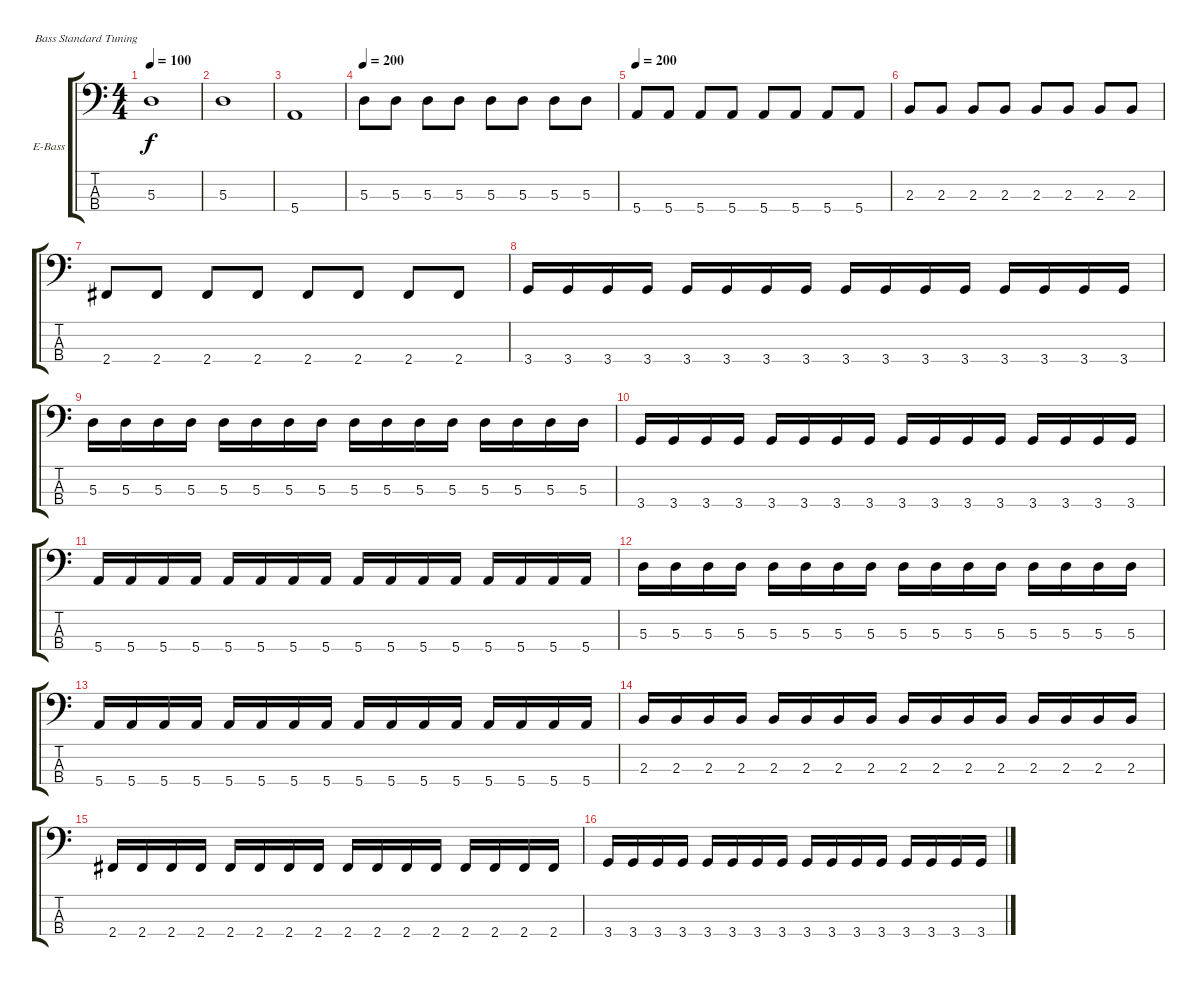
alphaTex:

\bracketExtendMode groupsimilarinstruments
\firstSystemTrackNameOrientation horizontal
\otherSystemsTrackNameOrientation horizontal
\track ("Basse" "E-Bass") {instrument electricbassfinger}
\staff {score tabs}
\tuning (G2 D2 A1 E1)
\ts (4 4)
\tempo 100
\clef f4
\ks c
5.3.1{dy f} |
5.3.1 |
5.4.1 |
\tempo 200
5.3.8 5.3.8 5.3.8 5.3.8 5.3.8 5.3.8 5.3.8 5.3.8 |
\tempo 200
5.4.8 5.4.8 5.4.8 5.4.8 5.4.8 5.4.8 5.4.8 5.4.8 |
2.3.8 2.3.8 2.3.8 2.3.8 2.3.8 2.3.8 2.3.8 2.3.8 |
2.4.8 2.4.8 2.4.8 2.4.8 2.4.8 2.4.8 2.4.8 2.4.8 |
3.4.16 3.4.16 3.4.16 3.4.16 3.4.16 3.4.16 3.4.16 3.4.16 3.4.16 3.4.16 3.4.16 3.4.16 3.4.16 3.4.16 3.4.16 3.4.16 |
5.3.16 5.3.16 5.3.16 5.3.16 5.3.16 5.3.16 5.3.16 5.3.16 5.3.16 5.3.16 5.3.16 5.3.16 5.3.16 5.3.16 5.3.16 5.3.16 |
3.4.16 3.4.16 3.4.16 3.4.16 3.4.16 3.4.16 3.4.16 3.4.16 3.4.16 3.4.16 3.4.16 3.4.16 3.4.16 3.4.16 3.4.16 3.4.16 |
5.4.16 5.4.16 5.4.16 5.4.16 5.4.16 5.4.16 5.4.16 5.4.16 5.4.16 5.4.16 5.4.16 5.4.16 5.4.16 5.4.16 5.4.16 5.4.16 |
5.3.16 5.3.16 5.3.16 5.3.16 5.3.16 5.3.16 5.3.16 5.3.16 5.3.16 5.3.16 5.3.16 5.3.16 5.3.16 5.3.16 5.3.16 5.3.16 |
5.4.16 5.4.16 5.4.16 5.4.16 5.4.16 5.4.16 5.4.16 5.4.16 5.4.16 5.4.16 5.4.16 5.4.16 5.4.16 5.4.16 5.4.16 5.4.16 |
2.3.16 2.3.16 2.3.16 2.3.16 2.3.16 2.3.16 2.3.16 2.3.16 2.3.16 2.3.16 2.3.16 2.3.16 2.3.16 2.3.16 2.3.16 2.3.16 |
2.4.16 2.4.16 2.4.16 2.4.16 2.4.16 2.4.16 2.4.16 2.4.16 2.4.16 2.4.16 2.4.16 2.4.16 2.4.16 2.4.16 2.4.16 2.4.16 |
3.4.16 3.4.16 3.4.16 3.4.16 3.4.16 3.4.16 3.4.16 3.4.16 3.4.16 3.4.16 3.4.16 3.4.16 3.4.16 3.4.16 3.4.16 3.4.16
